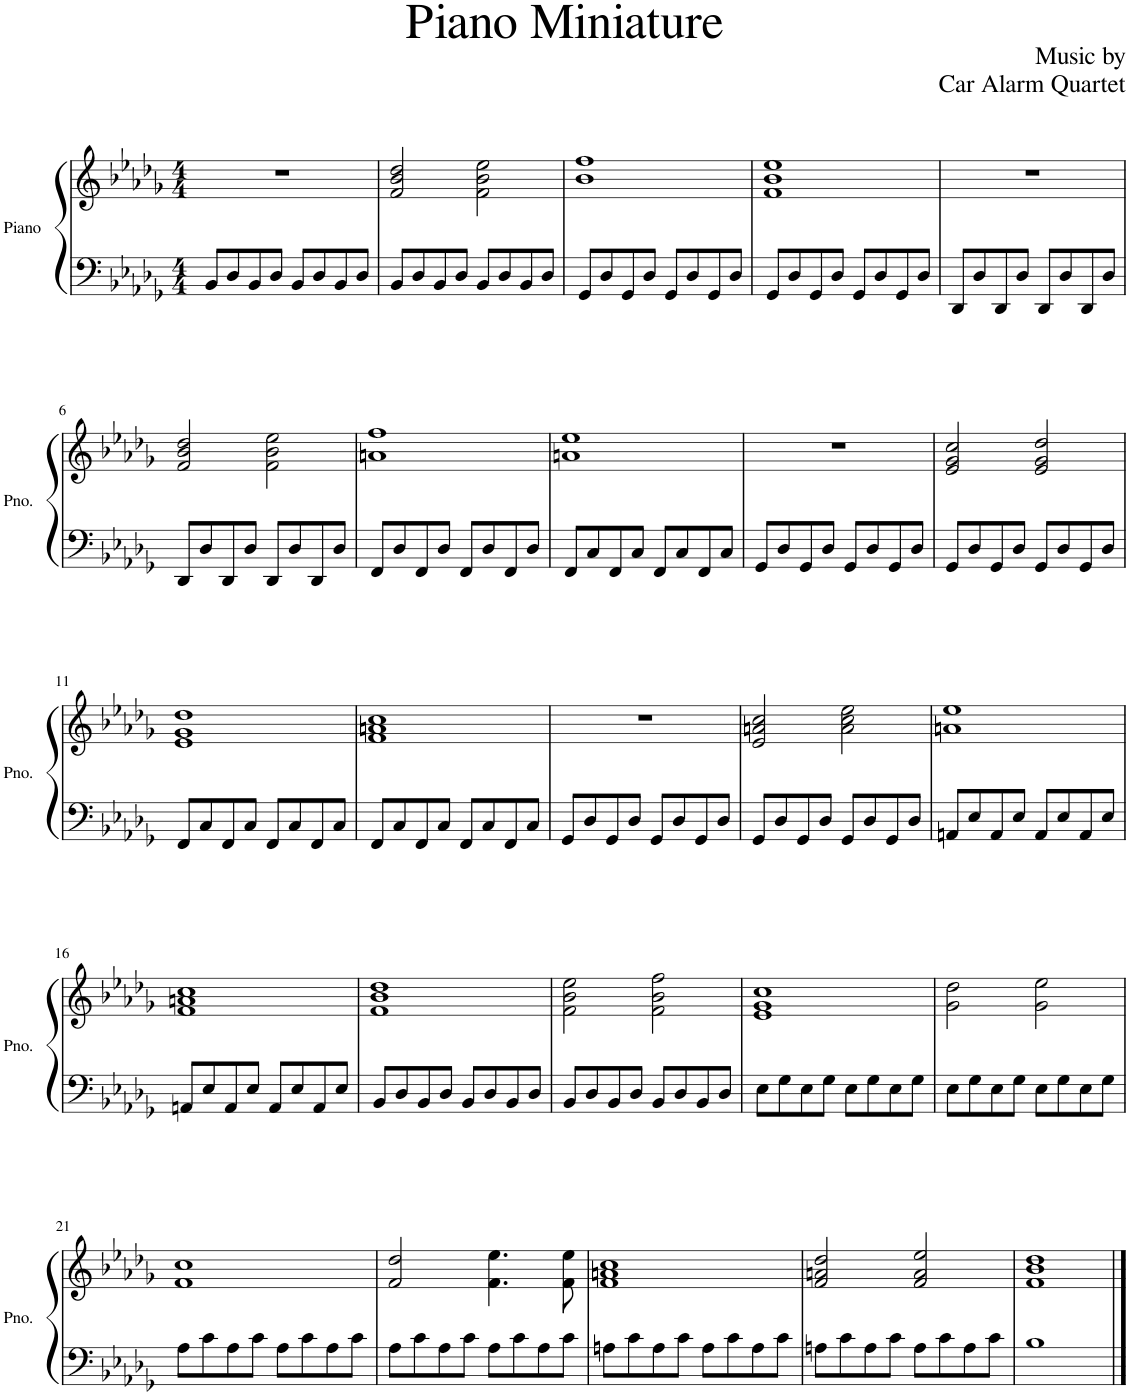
**kern	**kern
*part1	*part1
*staff2	*staff1
*I"Piano	*
*I'Pno.	*
*clefF4	*clefG2
*k[b-e-a-d-g-]	*k[b-e-a-d-g-]
*M4/4	*M4/4
=1	=1
8BB-/L	1r
8D-/	.
8BB-/	.
8D-/J	.
8BB-/L	.
8D-/	.
8BB-/	.
8D-/J	.
=2	=2
8BB-/L	2f/ 2b-/ 2dd-/
8D-/	.
8BB-/	.
8D-/J	.
8BB-/L	2f\ 2b-\ 2ee-\
8D-/	.
8BB-/	.
8D-/J	.
=3	=3
8GG-/L	1b- 1ff
8D-/	.
8GG-/	.
8D-/J	.
8GG-/L	.
8D-/	.
8GG-/	.
8D-/J	.
=4	=4
8GG-/L	1f 1b- 1ee-
8D-/	.
8GG-/	.
8D-/J	.
8GG-/L	.
8D-/	.
8GG-/	.
8D-/J	.
=5	=5
8DD-/L	1r
8D-/	.
8DD-/	.
8D-/J	.
8DD-/L	.
8D-/	.
8DD-/	.
8D-/J	.
!!LO:LB:g=z
=6	=6
8DD-/L	2f/ 2b-/ 2dd-/
8D-/	.
8DD-/	.
8D-/J	.
8DD-/L	2f\ 2b-\ 2ee-\
8D-/	.
8DD-/	.
8D-/J	.
=7	=7
8FF/L	1an 1ff
8D-/	.
8FF/	.
8D-/J	.
8FF/L	.
8D-/	.
8FF/	.
8D-/J	.
=8	=8
8FF/L	1an 1ee-
8C/	.
8FF/	.
8C/J	.
8FF/L	.
8C/	.
8FF/	.
8C/J	.
=9	=9
8GG-/L	1r
8D-/	.
8GG-/	.
8D-/J	.
8GG-/L	.
8D-/	.
8GG-/	.
8D-/J	.
=10	=10
8GG-/L	2e-/ 2g-/ 2cc/
8D-/	.
8GG-/	.
8D-/J	.
8GG-/L	2e-/ 2g-/ 2dd-/
8D-/	.
8GG-/	.
8D-/J	.
!!LO:LB:g=z
=11	=11
8FF/L	1e- 1g- 1dd-
8C/	.
8FF/	.
8C/J	.
8FF/L	.
8C/	.
8FF/	.
8C/J	.
=12	=12
8FF/L	1f 1an 1cc
8C/	.
8FF/	.
8C/J	.
8FF/L	.
8C/	.
8FF/	.
8C/J	.
=13	=13
8GG-/L	1r
8D-/	.
8GG-/	.
8D-/J	.
8GG-/L	.
8D-/	.
8GG-/	.
8D-/J	.
=14	=14
8GG-/L	2e-/ 2an/ 2cc/
8D-/	.
8GG-/	.
8D-/J	.
8GG-/L	2a\ 2cc\ 2ee-\
8D-/	.
8GG-/	.
8D-/J	.
=15	=15
8AAn/L	1an 1ee-
8E-/	.
8AA/	.
8E-/J	.
8AA/L	.
8E-/	.
8AA/	.
8E-/J	.
!!LO:LB:g=z
=16	=16
8AAn/L	1f 1an 1cc
8E-/	.
8AA/	.
8E-/J	.
8AA/L	.
8E-/	.
8AA/	.
8E-/J	.
=17	=17
8BB-/L	1f 1b- 1dd-
8D-/	.
8BB-/	.
8D-/J	.
8BB-/L	.
8D-/	.
8BB-/	.
8D-/J	.
=18	=18
8BB-/L	2f\ 2b-\ 2ee-\
8D-/	.
8BB-/	.
8D-/J	.
8BB-/L	2f\ 2b-\ 2ff\
8D-/	.
8BB-/	.
8D-/J	.
=19	=19
8E-\L	1e- 1g- 1cc
8G-\	.
8E-\	.
8G-\J	.
8E-\L	.
8G-\	.
8E-\	.
8G-\J	.
=20	=20
8E-\L	2g-\ 2dd-\
8G-\	.
8E-\	.
8G-\J	.
8E-\L	2g-\ 2ee-\
8G-\	.
8E-\	.
8G-\J	.
!!LO:LB:g=z
=21	=21
8A-\L	1f 1cc
8c\	.
8A-\	.
8c\J	.
8A-\L	.
8c\	.
8A-\	.
8c\J	.
=22	=22
8A-\L	2f/ 2dd-/
8c\	.
8A-\	.
8c\J	.
8A-\L	4.f\ 4.ee-\
8c\	.
8A-\	.
8c\J	8f\ 8ee-\
=23	=23
8An\L	1f 1an 1cc
8c\	.
8A\	.
8c\J	.
8A\L	.
8c\	.
8A\	.
8c\J	.
=24	=24
8An\L	2f/ 2an/ 2dd-/
8c\	.
8A\	.
8c\J	.
8A\L	2f/ 2a/ 2ee-/
8c\	.
8A\	.
8c\J	.
=25	=25
1B-	1f 1b- 1dd-
==	==
*-	*-
